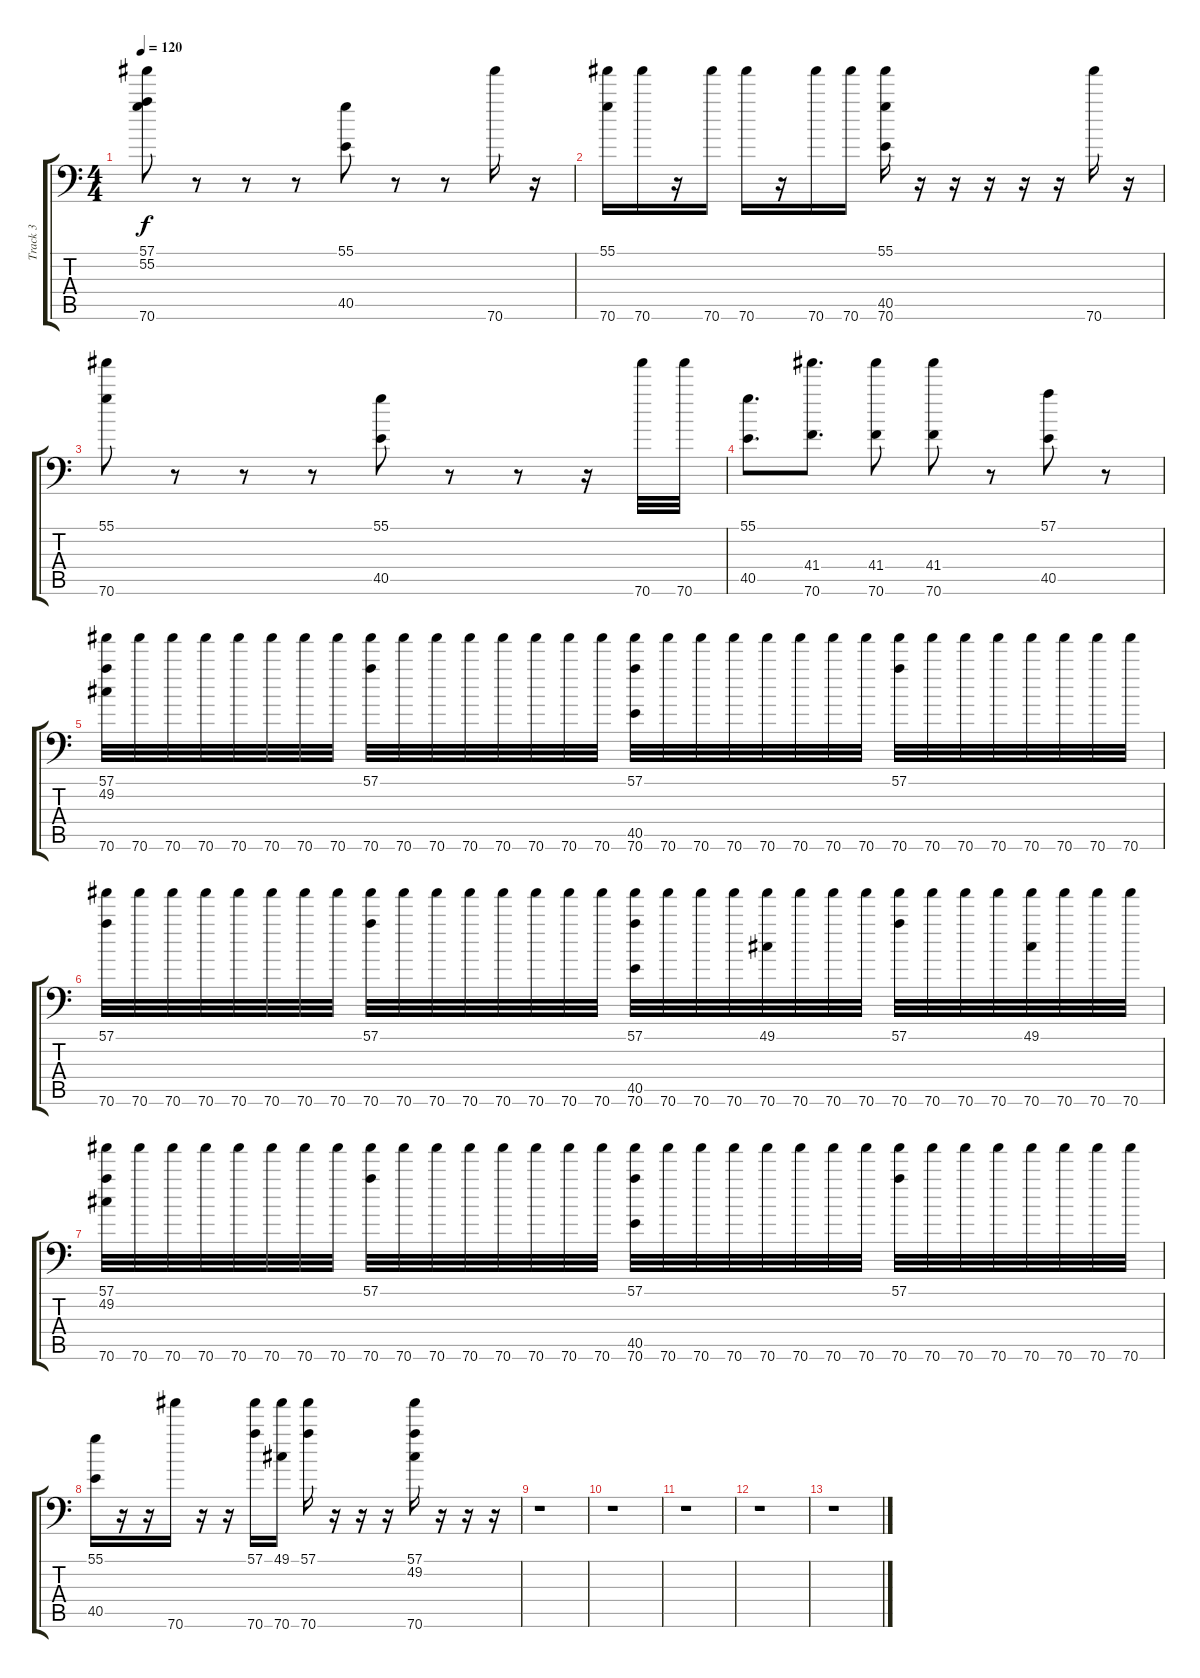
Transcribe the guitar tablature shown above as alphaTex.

\track ("Track 3" "Track 3") {instrument acousticgrandpiano}
\staff {score tabs}
\tuning (C-1 C-1 C-1 C-1 C-1 C-1) {hide}
\ts (4 4)
\tempo 120
\clef f4
\ks c
(57.1 55.2 70.6).8{dy f} r.8 r.8 r.8 (55.1 40.5).8 r.8 r.8 70.6.16 r.16 |
(55.1 70.6).16 70.6.16 r.16 70.6.16 70.6.16 r.16 70.6.16 70.6.16 (55.1 40.5 70.6).16 r.16 r.16 r.16 r.16 r.16 70.6.16 r.16 |
(55.1 70.6).8 r.8 r.8 r.8 (55.1 40.5).8 r.8 r.8 r.16 70.6.32 70.6.32 |
(55.1 40.5).8{d} (41.4 70.6).8{d} (41.4 70.6).8 (41.4 70.6).8 r.8 (57.1 40.5).8 r.8 |
(57.1 49.2 70.6).32 70.6.32 70.6.32 70.6.32 70.6.32 70.6.32 70.6.32 70.6.32 (57.1 70.6).32 70.6.32 70.6.32 70.6.32 70.6.32 70.6.32 70.6.32 70.6.32 (57.1 40.5 70.6).32 70.6.32 70.6.32 70.6.32 70.6.32 70.6.32 70.6.32 70.6.32 (57.1 70.6).32 70.6.32 70.6.32 70.6.32 70.6.32 70.6.32 70.6.32 70.6.32 |
(57.1 70.6).32 70.6.32 70.6.32 70.6.32 70.6.32 70.6.32 70.6.32 70.6.32 (57.1 70.6).32 70.6.32 70.6.32 70.6.32 70.6.32 70.6.32 70.6.32 70.6.32 (57.1 40.5 70.6).32 70.6.32 70.6.32 70.6.32 (49.1 70.6).32 70.6.32 70.6.32 70.6.32 (57.1 70.6).32 70.6.32 70.6.32 70.6.32 (49.1 70.6).32 70.6.32 70.6.32 70.6.32 |
(57.1 49.2 70.6).32 70.6.32 70.6.32 70.6.32 70.6.32 70.6.32 70.6.32 70.6.32 (57.1 70.6).32 70.6.32 70.6.32 70.6.32 70.6.32 70.6.32 70.6.32 70.6.32 (57.1 40.5 70.6).32 70.6.32 70.6.32 70.6.32 70.6.32 70.6.32 70.6.32 70.6.32 (57.1 70.6).32 70.6.32 70.6.32 70.6.32 70.6.32 70.6.32 70.6.32 70.6.32 |
(55.1 40.5).16 r.16 r.16 70.6.16 r.16 r.16 (57.1 70.6).16 (49.1 70.6).16 (57.1 70.6).16 r.16 r.16 r.16 (57.1 49.2 70.6).16 r.16 r.16 r.16 |
r.1 |
r.1 |
r.1 |
r.1 |
r.1
